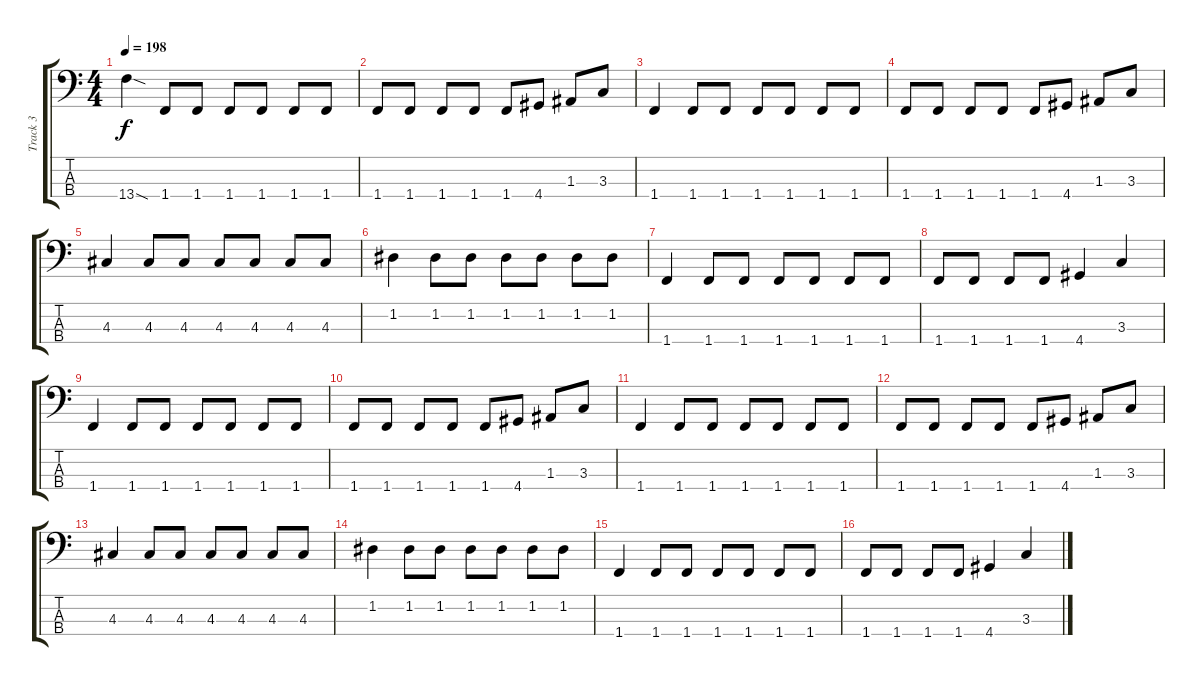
\track ("Track 3" "Track 3") {instrument electricbassfinger}
\staff {score tabs}
\tuning (G2 D2 A1 E1) {hide}
\ts (4 4)
\tempo 198
\clef f4
\ks c
13.4{sod}.4{dy f} 1.4.8 1.4.8 1.4.8 1.4.8 1.4.8 1.4.8 |
1.4.8 1.4.8 1.4.8 1.4.8 1.4.8 4.4.8 1.3.8 3.3.8 |
1.4.4 1.4.8 1.4.8 1.4.8 1.4.8 1.4.8 1.4.8 |
1.4.8 1.4.8 1.4.8 1.4.8 1.4.8 4.4.8 1.3.8 3.3.8 |
4.3.4 4.3.8 4.3.8 4.3.8 4.3.8 4.3.8 4.3.8 |
1.2.4 1.2.8 1.2.8 1.2.8 1.2.8 1.2.8 1.2.8 |
1.4.4 1.4.8 1.4.8 1.4.8 1.4.8 1.4.8 1.4.8 |
1.4.8 1.4.8 1.4.8 1.4.8 4.4.4 3.3.4 |
1.4.4 1.4.8 1.4.8 1.4.8 1.4.8 1.4.8 1.4.8 |
1.4.8 1.4.8 1.4.8 1.4.8 1.4.8 4.4.8 1.3.8 3.3.8 |
1.4.4 1.4.8 1.4.8 1.4.8 1.4.8 1.4.8 1.4.8 |
1.4.8 1.4.8 1.4.8 1.4.8 1.4.8 4.4.8 1.3.8 3.3.8 |
4.3.4 4.3.8 4.3.8 4.3.8 4.3.8 4.3.8 4.3.8 |
1.2.4 1.2.8 1.2.8 1.2.8 1.2.8 1.2.8 1.2.8 |
1.4.4 1.4.8 1.4.8 1.4.8 1.4.8 1.4.8 1.4.8 |
1.4.8 1.4.8 1.4.8 1.4.8 4.4.4 3.3.4
